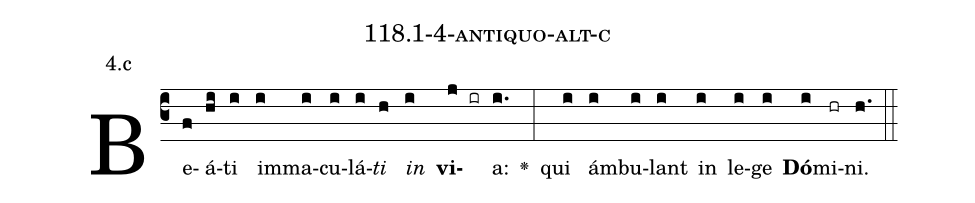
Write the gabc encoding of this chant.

name: 118.1-4-antiquo-alt-c;
annotation: 4.c;
%%
(c3)Be(f)á(hi)ti(i) im(i)ma(i)cu(i)lá(i)<i>ti</i>(h) <i>in</i>(i) <b>vi</b>(j ir)a:(i.) <v>\greheightstar</v>(:) qui(i) ám(i)bu(i)lant(i) in(i) le(i)ge(i) <b>Dó</b>(i)mi(hr)ni.(h.) (::)


%E(i) u(i) o(i) u(i) a(i) e.(h.) (::)
